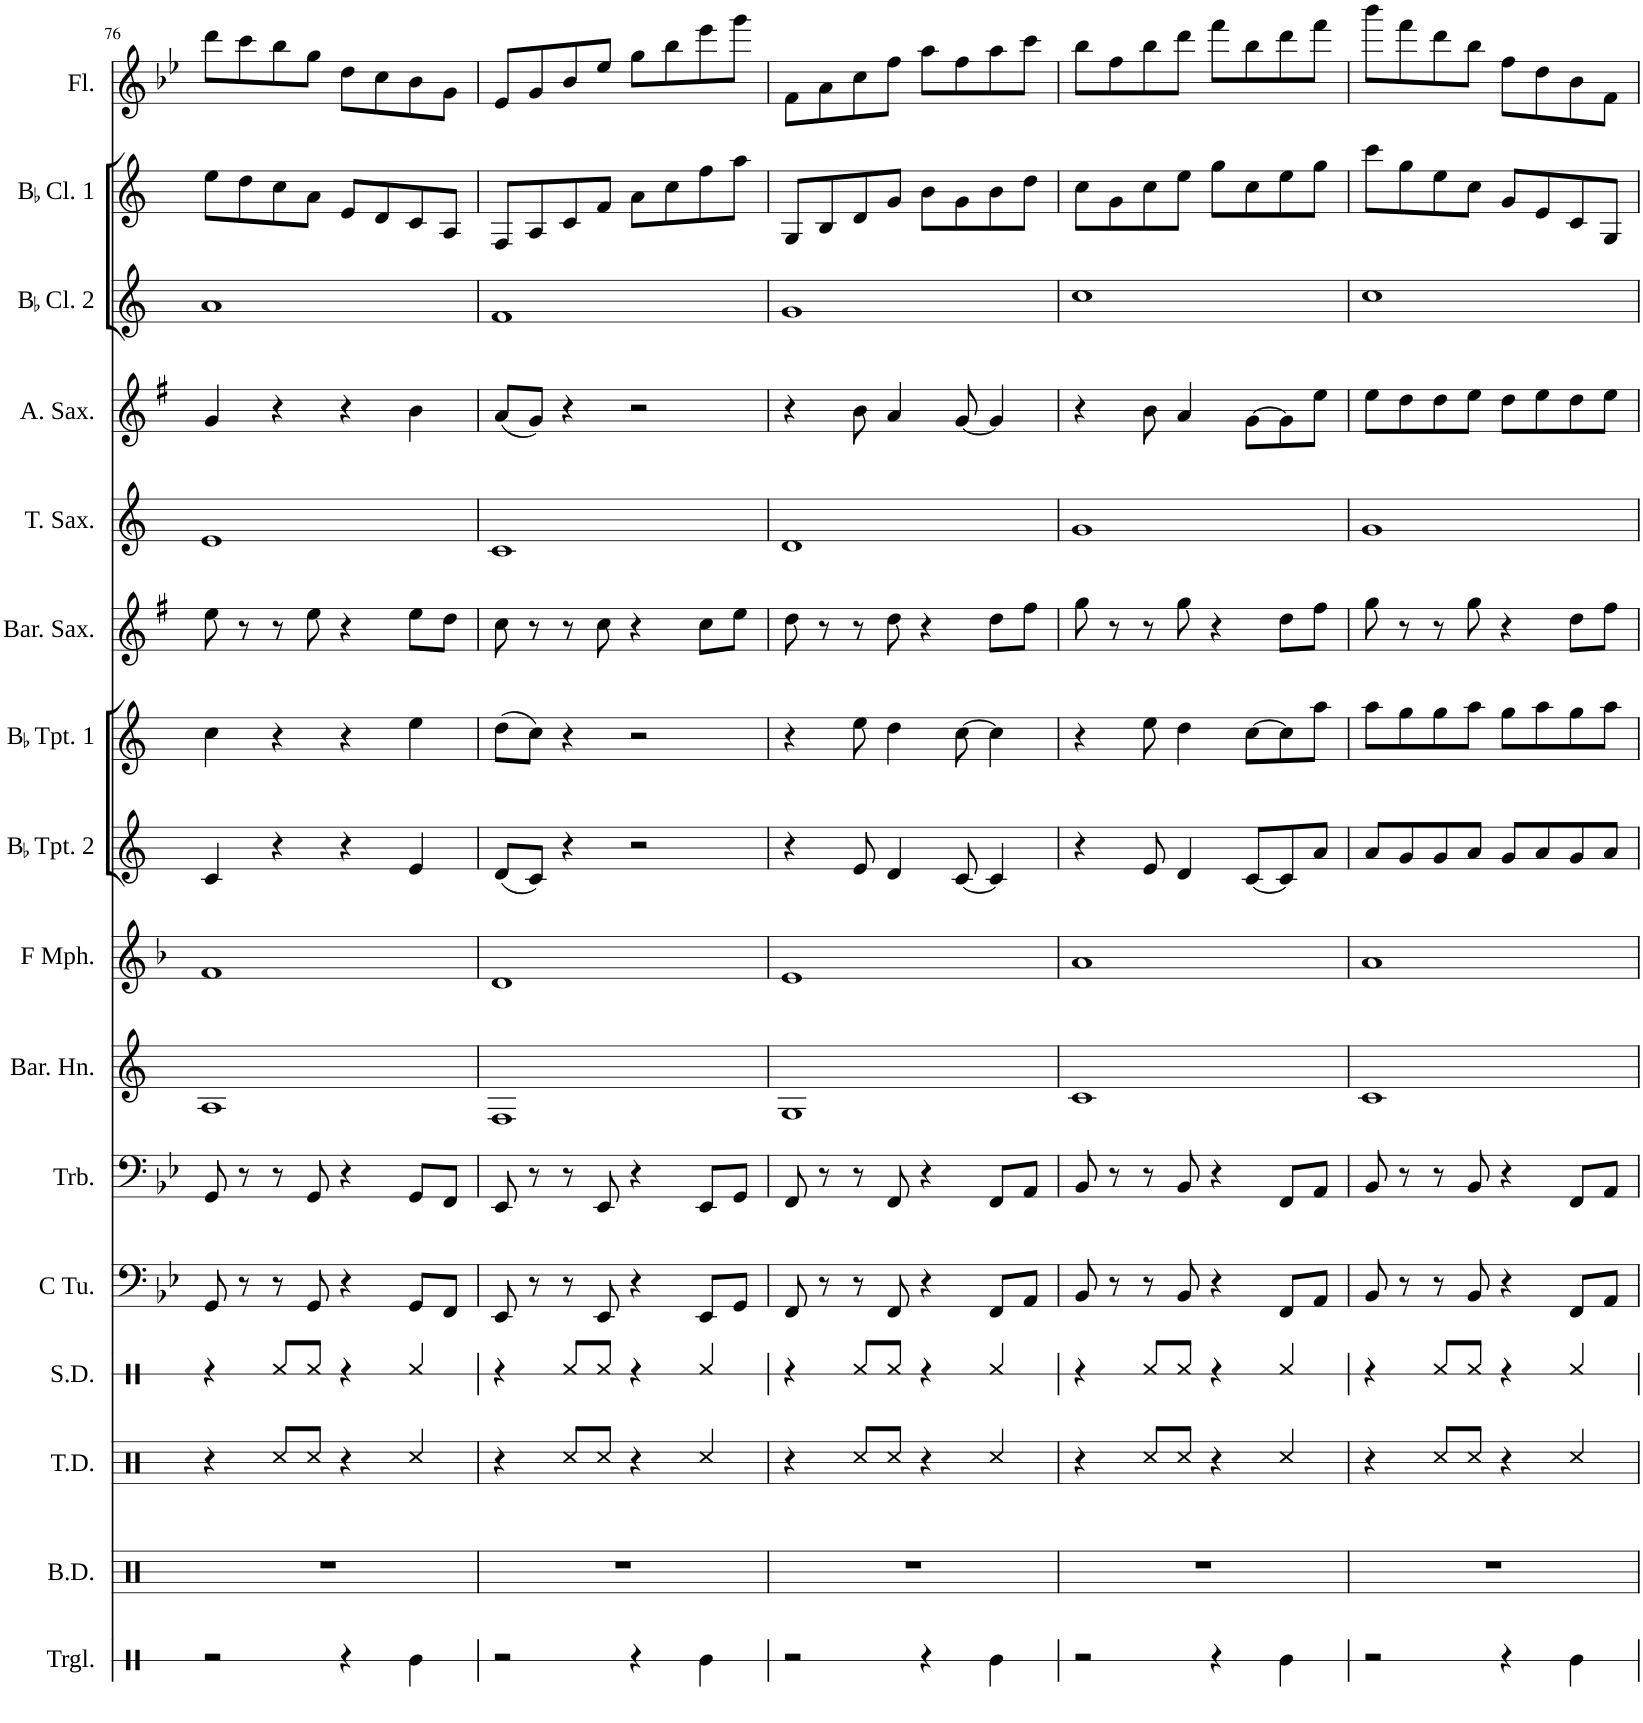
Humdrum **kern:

**kern	**kern	**kern	**kern	**kern	**kern	**kern	**kern	**kern	**kern	**kern	**kern	**kern	**kern	**kern	**kern
*part16	*part15	*part14	*part13	*part12	*part11	*part10	*part9	*part8	*part7	*part6	*part5	*part4	*part3	*part2	*part1
*staff16	*staff15	*staff14	*staff13	*staff12	*staff11	*staff10	*staff9	*staff8	*staff7	*staff6	*staff5	*staff4	*staff3	*staff2	*staff1
*I"Triangle	*I"Bass Drum	*I"Tenor Drum	*I"Snare Drum	*I"C Tuba	*I"Trombone	*I"Baritone Horn	*I"F Mellophone	*I"BaccidentalFlat Trumpet 2	*I"BaccidentalFlat Trumpet 1	*I"Baritone Saxophone	*I"Tenor Saxophone	*I"Alto Saxophone	*I"BaccidentalFlat Clarinet 2	*I"BaccidentalFlat Clarinet 1	*I"Flute
*I'Trgl.	*I'B.D.	*I'T.D.	*I'S.D.	*I'C Tu.	*I'Trb.	*I'Bar. Hn.	*I'F Mph.	*I'BaccidentalFlat Tpt. 2	*I'BaccidentalFlat Tpt. 1	*I'Bar. Sax.	*I'T. Sax.	*I'A. Sax.	*I'BaccidentalFlat Cl. 2	*I'BaccidentalFlat Cl. 1	*I'Fl.
!!LO:PB:g=z
*clefX	*clefX	*clefX	*clefX	*clefF4	*clefF4	*clefG2	*clefG2	*clefG2	*clefG2	*clefG2	*clefG2	*clefG2	*clefG2	*clefG2	*clefG2
*	*	*	*	*	*	*Trd1c2	*Trd4c7	*Trd1c2	*Trd1c2	*Trd12c21	*Trd8c14	*Trd5c9	*Trd1c2	*Trd1c2	*
*k[]	*k[]	*k[]	*k[]	*k[b-e-]	*k[b-e-]	*k[]	*k[b-]	*k[]	*k[]	*k[f#]	*k[]	*k[f#]	*k[]	*k[]	*k[b-e-]
*M4/4	*M4/4	*M4/4	*M4/4	*M4/4	*M4/4	*M4/4	*M4/4	*M4/4	*M4/4	*M4/4	*M4/4	*M4/4	*M4/4	*M4/4	*M4/4
=76	=76	=76	=76	=76	=76	=76	=76	=76	=76	=76	=76	=76	=76	=76	=76
2r	1r	4r	4r	8GG/	8GG/	1A	1f	4c/	4cc\	8ee\	1e	4g/	1a	8ee\L	8ddd\L
.	.	.	.	8r	8r	.	.	.	.	8r	.	.	.	8dd\	8ccc\
.	.	8Rcc/L	8Rf/L	8r	8r	.	.	4r	4r	8r	.	4r	.	8cc\	8bb-\
.	.	8Rcc/J	8Rf/J	8GG/	8GG/	.	.	.	.	8ee\	.	.	.	8a\J	8gg\J
4r	.	4r	4r	4r	4r	.	.	4r	4r	4r	.	4r	.	8e/L	8dd\L
.	.	.	.	.	.	.	.	.	.	.	.	.	.	8d/	8cc\
4Re\	.	4Rcc/	4Rf/	8GG/L	8GG/L	.	.	4e/	4ee\	8ee\L	.	4b\	.	8c/	8b-\
.	.	.	.	8FF/J	8FF/J	.	.	.	.	8dd\J	.	.	.	8A/J	8g\J
=77	=77	=77	=77	=77	=77	=77	=77	=77	=77	=77	=77	=77	=77	=77	=77
2r	1r	4r	4r	8EE-/	8EE-/	1F	1d	(8d/L	(8dd\L	8cc\	1c	(8a/L	1f	8F/L	8e-/L
.	.	.	.	8r	8r	.	.	8c/J)	8cc\J)	8r	.	8g/J)	.	8A/	8g/
.	.	8Rcc/L	8Rf/L	8r	8r	.	.	4r	4r	8r	.	4r	.	8c/	8b-/
.	.	8Rcc/J	8Rf/J	8EE-/	8EE-/	.	.	.	.	8cc\	.	.	.	8f/J	8ee-/J
4r	.	4r	4r	4r	4r	.	.	2r	2r	4r	.	2r	.	8a\L	8gg\L
.	.	.	.	.	.	.	.	.	.	.	.	.	.	8cc\	8bb-\
4Re\	.	4Rcc/	4Rf/	8EE-/L	8EE-/L	.	.	.	.	8cc\L	.	.	.	8ff\	8eee-\
.	.	.	.	8GG/J	8GG/J	.	.	.	.	8ee\J	.	.	.	8aa\J	8ggg\J
=78	=78	=78	=78	=78	=78	=78	=78	=78	=78	=78	=78	=78	=78	=78	=78
2r	1r	4r	4r	8FF/	8FF/	1G	1e	4r	4r	8dd\	1d	4r	1g	8G/L	8f\L
.	.	.	.	8r	8r	.	.	.	.	8r	.	.	.	8B/	8a\
.	.	8Rcc/L	8Rf/L	8r	8r	.	.	8e/	8ee\	8r	.	8b\	.	8d/	8cc\
.	.	8Rcc/J	8Rf/J	8FF/	8FF/	.	.	4d/	4dd\	8dd\	.	4a/	.	8g/J	8ff\J
4r	.	4r	4r	4r	4r	.	.	.	.	4r	.	.	.	8b\L	8aa\L
.	.	.	.	.	.	.	.	[8c/	[8cc\	.	.	[8g/	.	8g\	8ff\
4Re\	.	4Rcc/	4Rf/	8FF/L	8FF/L	.	.	4c/]	4cc\]	8dd\L	.	4g/]	.	8b\	8aa\
.	.	.	.	8AA/J	8AA/J	.	.	.	.	8ff#\J	.	.	.	8dd\J	8ccc\J
=79	=79	=79	=79	=79	=79	=79	=79	=79	=79	=79	=79	=79	=79	=79	=79
2r	1r	4r	4r	8BB-/	8BB-/	1c	1a	4r	4r	8gg\	1g	4r	1cc	8cc\L	8bb-\L
.	.	.	.	8r	8r	.	.	.	.	8r	.	.	.	8g\	8ff\
.	.	8Rcc/L	8Rf/L	8r	8r	.	.	8e/	8ee\	8r	.	8b\	.	8cc\	8bb-\
.	.	8Rcc/J	8Rf/J	8BB-/	8BB-/	.	.	4d/	4dd\	8gg\	.	4a/	.	8ee\J	8ddd\J
4r	.	4r	4r	4r	4r	.	.	.	.	4r	.	.	.	8gg\L	8fff\L
.	.	.	.	.	.	.	.	[8c/L	[8cc\L	.	.	[8g\L	.	8cc\	8bb-\
4Re\	.	4Rcc/	4Rf/	8FF/L	8FF/L	.	.	8c/]	8cc\]	8dd\L	.	8g\]	.	8ee\	8ddd\
.	.	.	.	8AA/J	8AA/J	.	.	8a/J	8aa\J	8ff#\J	.	8ee\J	.	8gg\J	8fff\J
=80	=80	=80	=80	=80	=80	=80	=80	=80	=80	=80	=80	=80	=80	=80	=80
2r	1r	4r	4r	8BB-/	8BB-/	1c	1a	8a/L	8aa\L	8gg\	1g	8ee\L	1cc	8ccc\L	8bbb-\L
.	.	.	.	8r	8r	.	.	8g/	8gg\	8r	.	8dd\	.	8gg\	8fff\
.	.	8Rcc/L	8Rf/L	8r	8r	.	.	8g/	8gg\	8r	.	8dd\	.	8ee\	8ddd\
.	.	8Rcc/J	8Rf/J	8BB-/	8BB-/	.	.	8a/J	8aa\J	8gg\	.	8ee\J	.	8cc\J	8bb-\J
4r	.	4r	4r	4r	4r	.	.	8g/L	8gg\L	4r	.	8dd\L	.	8g/L	8ff\L
.	.	.	.	.	.	.	.	8a/	8aa\	.	.	8ee\	.	8e/	8dd\
4Re\	.	4Rcc/	4Rf/	8FF/L	8FF/L	.	.	8g/	8gg\	8dd\L	.	8dd\	.	8c/	8b-\
.	.	.	.	8AA/J	8AA/J	.	.	8a/J	8aa\J	8ff#\J	.	8ee\J	.	8G/J	8f\J
=	=	=	=	=	=	=	=	=	=	=	=	=	=	=	=
*-	*-	*-	*-	*-	*-	*-	*-	*-	*-	*-	*-	*-	*-	*-	*-
